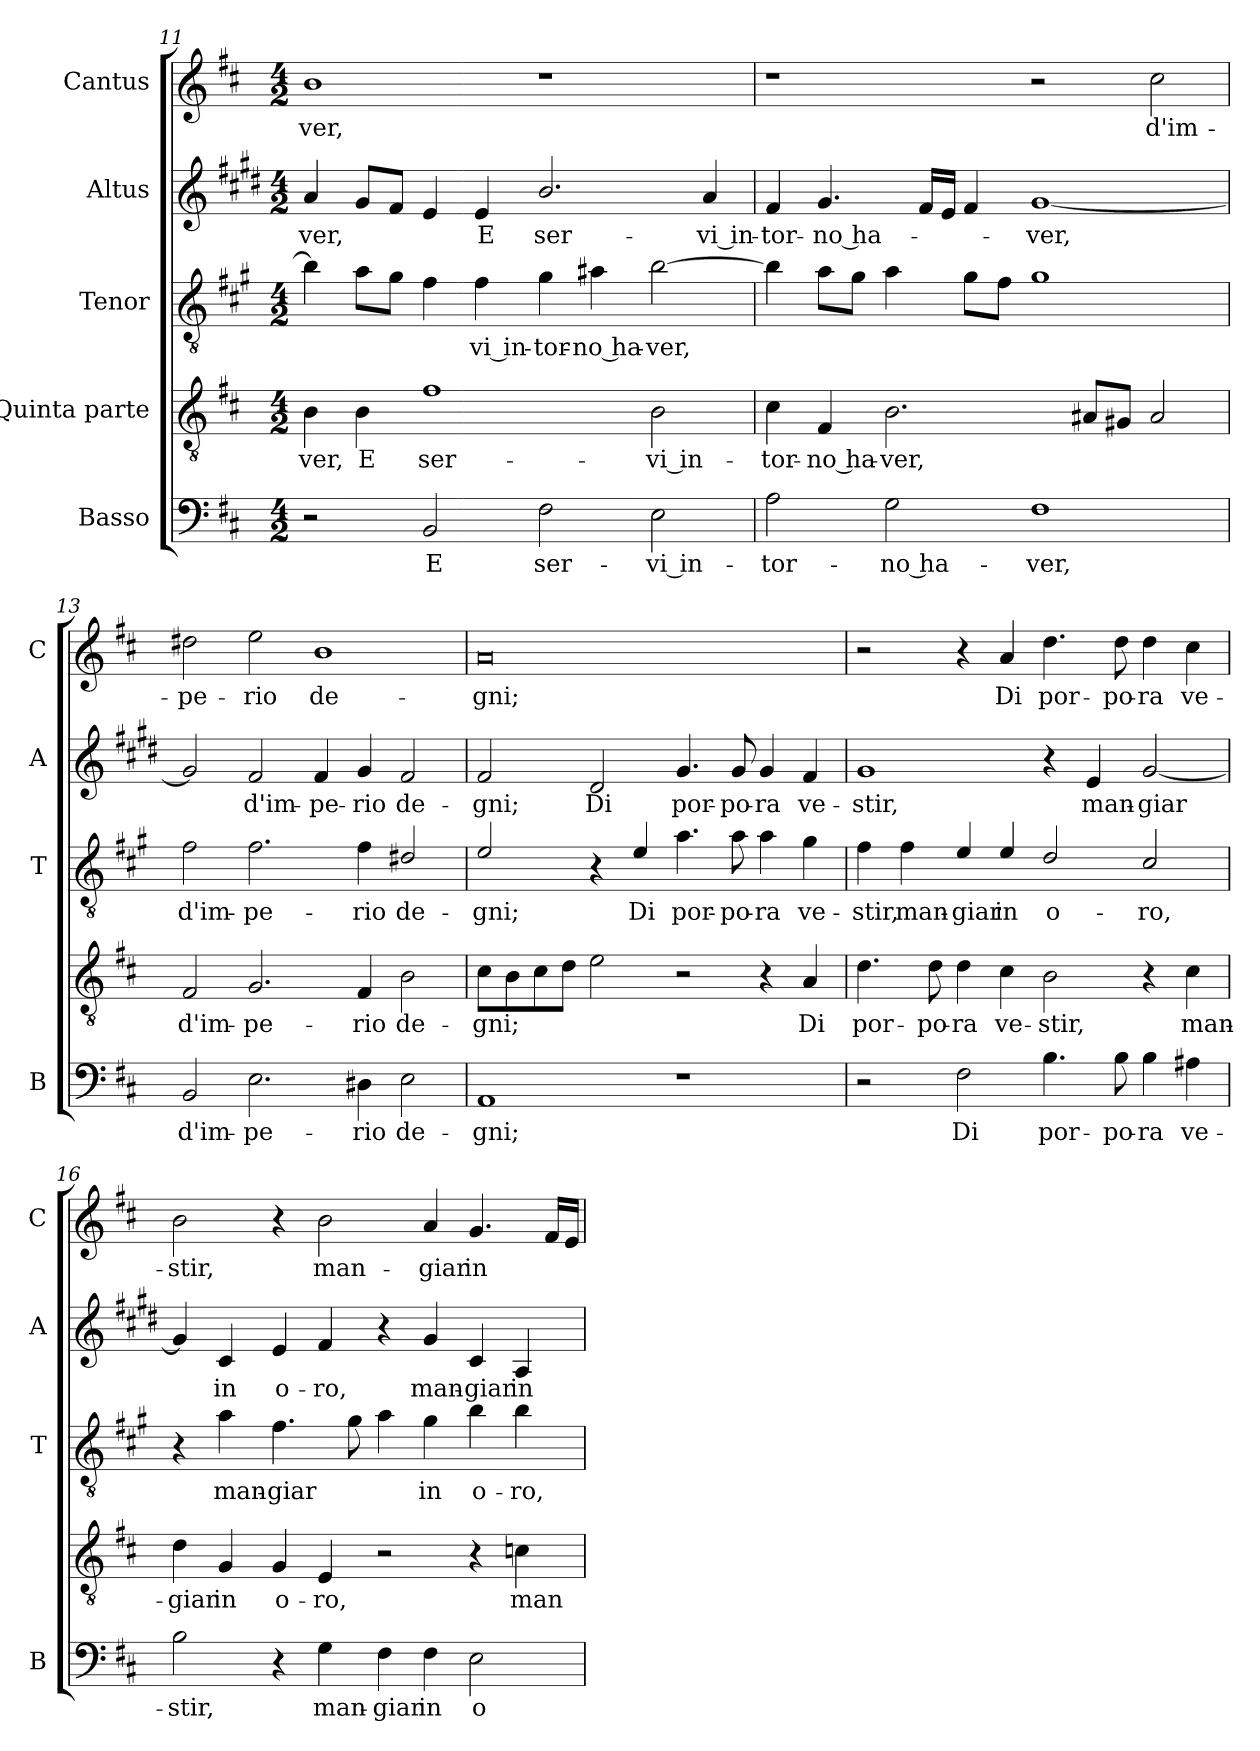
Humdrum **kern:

**kern	**text	**kern	**text	**kern	**text	**kern	**text	**kern	**text
*part5	*part5	*part4	*part4	*part3	*part3	*part2	*part2	*part1	*part1
*staff5	*staff5	*staff4	*staff4	*staff3	*staff3	*staff2	*staff2	*staff1	*staff1
*I"Basso	*	*I"Quinta parte	*	*I"Tenor	*	*I"Altus	*	*I"Cantus	*
*I'B	*	*	*	*I'T	*	*I'A	*	*I'C	*
!!LO:LB:g=z
*clefF4	*	*clefGv2	*	*clefGv2	*	*clefG2	*	*clefG2	*
*	*	*	*	*ITrd4c7	*	*ITrd1c2	*	*	*
*k[f#c#]	*	*k[f#c#]	*	*k[f#c#]	*	*k[f#c#]	*	*k[f#c#]	*
*D:	*	*D:	*	*D:	*	*D:	*	*D:	*
*M4/2	*	*M4/2	*	*M4/2	*	*M4/2	*	*M4/2	*
=11	=11	=11	=11	=11	=11	=11	=11	=11	=11
!	!	!	!LO:LY:b	!	!	!	!LO:LY:b	!	!LO:LY:b
2r	.	4B\	-ver,	4e\]	.	4g/	-ver,	1b	-ver,
!	!	!	!LO:LY:b	!	!	!	!	!	!
.	.	4B\	E	8d\L	.	8f#/L	.	.	.
.	.	.	.	8c#\J	.	8e/J	.	.	.
!	!LO:LY:b	!	!LO:LY:b	!	!	!	!	!	!
2BB/	E	1f#	ser-	4B\	.	4d/	.	.	.
!	!	!	!	!	!LO:LY:b	!	!LO:LY:b	!	!
.	.	.	.	4B\	-vi in-	4d/	E	.	.
!	!LO:LY:b	!	!	!	!LO:LY:b	!	!LO:LY:b	!	!
2F#\	ser-	.	.	4c#\	-tor-	2.a/	ser-	1r	.
!	!	!	!	!	!LO:LY:b	!	!	!	!
.	.	.	.	4d#X\	-no ha-	.	.	.	.
!	!LO:LY:b	!	!LO:LY:b	!	!LO:LY:b	!	!	!	!
2E\	-vi in-	2B\	-vi in-	[2e\	-ver,	.	.	.	.
!	!	!	!	!	!	!	!LO:LY:b	!	!
.	.	.	.	.	.	4g/	-vi in-	.	.
=12	=12	=12	=12	=12	=12	=12	=12	=12	=12
!	!LO:LY:b	!	!LO:LY:b	!	!	!	!LO:LY:b	!	!
2A\	-tor-	4c#\	-tor-	4e\]	.	4e/	-tor-	1r	.
!	!	!	!LO:LY:b	!	!	!	!LO:LY:b	!	!
.	.	4F#/	-no ha-	8d\L	.	4.f#/	-no ha-	.	.
.	.	.	.	8c#\J	.	.	.	.	.
!	!LO:LY:b	!	!LO:LY:b	!	!	!	!	!	!
2G\	-no ha-	2.B\	-ver,	4d\	.	.	.	.	.
.	.	.	.	.	.	16e/LL	.	.	.
.	.	.	.	.	.	16d/JJ	.	.	.
.	.	.	.	8c#\L	.	4e/	.	.	.
.	.	.	.	8B\J	.	.	.	.	.
!	!LO:LY:b	!	!	!	!	!	!LO:LY:b	!	!
1F#	-ver,	.	.	1c#	.	[1f#	-ver,	2r	.
.	.	8A#X/L	.	.	.	.	.	.	.
.	.	8G#X/J	.	.	.	.	.	.	.
!	!	!	!	!	!	!	!	!	!LO:LY:b
.	.	2A#/	.	.	.	.	.	2cc#\	d'im-
=13	=13	=13	=13	=13	=13	=13	=13	=13	=13
!	!LO:LY:b	!	!LO:LY:b	!	!LO:LY:b	!	!	!	!LO:LY:b
2BB/	d'im-	2F#/	d'im-	2B\	d'im-	2f#/]	.	2dd#X\	-pe-
!	!LO:LY:b	!	!LO:LY:b	!	!LO:LY:b	!	!LO:LY:b	!	!LO:LY:b
2.E\	-pe-	2.G/	-pe-	2.B\	-pe-	2e/	d'im-	2ee\	-rio
!	!	!	!	!	!	!	!LO:LY:b	!	!LO:LY:b
.	.	.	.	.	.	4e/	-pe-	1b	de-
!	!LO:LY:b	!	!LO:LY:b	!	!LO:LY:b	!	!LO:LY:b	!	!
4D#X\	-rio	4F#/	-rio	4B\	-rio	4f#/	-rio	.	.
!	!LO:LY:b	!	!LO:LY:b	!	!LO:LY:b	!	!LO:LY:b	!	!
2E\	de-	2B\	de-	2G#X/	de-	2e/	de-	.	.
=14	=14	=14	=14	=14	=14	=14	=14	=14	=14
!	!LO:LY:b	!	!LO:LY:b	!	!LO:LY:b	!	!LO:LY:b	!	!LO:LY:b
1AA	-gni;	8c#\L	-gni;	2A/	-gni;	2e/	-gni;	0a	-gni;
.	.	8B\	.	.	.	.	.	.	.
.	.	8c#\	.	.	.	.	.	.	.
.	.	8d\J	.	.	.	.	.	.	.
!	!	!	!	!	!	!	!LO:LY:b	!	!
.	.	2e\	.	4r	.	2c#/	Di	.	.
!	!	!	!	!	!LO:LY:b	!	!	!	!
.	.	.	.	4A/	Di	.	.	.	.
!	!	!	!	!	!LO:LY:b	!	!LO:LY:b	!	!
1r	.	2r	.	4.d\	por-	4.f#/	por-	.	.
!	!	!	!	!	!LO:LY:b	!	!LO:LY:b	!	!
.	.	.	.	8d\	-po-	8f#/	-po-	.	.
!	!	!	!	!	!LO:LY:b	!	!LO:LY:b	!	!
.	.	4r	.	4d\	-ra	4f#/	-ra	.	.
!	!	!	!LO:LY:b	!	!LO:LY:b	!	!LO:LY:b	!	!
.	.	4A/	Di	4c#\	ve-	4e/	ve-	.	.
!!LO:LB:g=z
=15	=15	=15	=15	=15	=15	=15	=15	=15	=15
!	!	!	!LO:LY:b	!	!LO:LY:b	!	!LO:LY:b	!	!
2r	.	4.d\	por-	4B\	-stir,	1f#	-stir,	2r	.
!	!	!	!	!	!LO:LY:b	!	!	!	!
.	.	.	.	4B\	man-	.	.	.	.
!	!	!	!LO:LY:b	!	!	!	!	!	!
.	.	8d\	-po-	.	.	.	.	.	.
!	!LO:LY:b	!	!LO:LY:b	!	!LO:LY:b	!	!	!	!
2F#\	Di	4d\	-ra	4A/	-giar	.	.	4r	.
!	!	!	!LO:LY:b	!	!LO:LY:b	!	!	!	!LO:LY:b
.	.	4c#\	ve-	4A/	in	.	.	4a/	Di
!	!LO:LY:b	!	!LO:LY:b	!	!LO:LY:b	!	!	!	!LO:LY:b
4.B\	por-	2B\	-stir,	2G/	o-	4r	.	4.dd\	por-
!	!	!	!	!	!	!	!LO:LY:b	!	!
.	.	.	.	.	.	4d/	man-	.	.
!	!LO:LY:b	!	!	!	!	!	!	!	!LO:LY:b
8B\	-po-	.	.	.	.	.	.	8dd\	-po-
!	!LO:LY:b	!	!	!	!LO:LY:b	!	!LO:LY:b	!	!LO:LY:b
4B\	-ra	4r	.	2F#/	-ro,	[2f#/	-giar	4dd\	-ra
!	!LO:LY:b	!	!LO:LY:b	!	!	!	!	!	!LO:LY:b
4A#X\	ve-	4c#\	man-	.	.	.	.	4cc#\	ve-
=16	=16	=16	=16	=16	=16	=16	=16	=16	=16
!	!LO:LY:b	!	!LO:LY:b	!	!	!	!	!	!LO:LY:b
2B\	-stir,	4d\	-giar	4r	.	4f#/]	.	2b\	-stir,
!	!	!	!LO:LY:b	!	!LO:LY:b	!	!LO:LY:b	!	!
.	.	4G/	in	4d\	man-	4B/	in	.	.
!	!	!	!LO:LY:b	!	!LO:LY:b	!	!LO:LY:b	!	!
4r	.	4G/	o-	4.B\	-giar	4d/	o-	4r	.
!	!LO:LY:b	!	!LO:LY:b	!	!	!	!LO:LY:b	!	!LO:LY:b
4G\	man-	4E/	-ro,	.	.	4e/	-ro,	2b\	man-
.	.	.	.	8c#\	.	.	.	.	.
!	!LO:LY:b	!	!	!	!	!	!	!	!
4F#\	-giar	2r	.	4d\	.	4r	.	.	.
!	!LO:LY:b	!	!	!	!LO:LY:b	!	!LO:LY:b	!	!LO:LY:b
4F#\	in	.	.	4c#\	in	4f#/	man-	4a/	-giar
!	!LO:LY:b	!	!	!	!LO:LY:b	!	!LO:LY:b	!	!LO:LY:b
2E\	o-	4r	.	4e\	o-	4B/	-giar	4.g/	in
!	!	!	!LO:LY:b	!	!LO:LY:b	!	!LO:LY:b	!	!
.	.	4cn\	man-	4e\	-ro,	4G/	in	.	.
.	.	.	.	.	.	.	.	16f#/LL	.
.	.	.	.	.	.	.	.	16e/JJ	.
=	=	=	=	=	=	=	=	=	=
*-	*-	*-	*-	*-	*-	*-	*-	*-	*-
